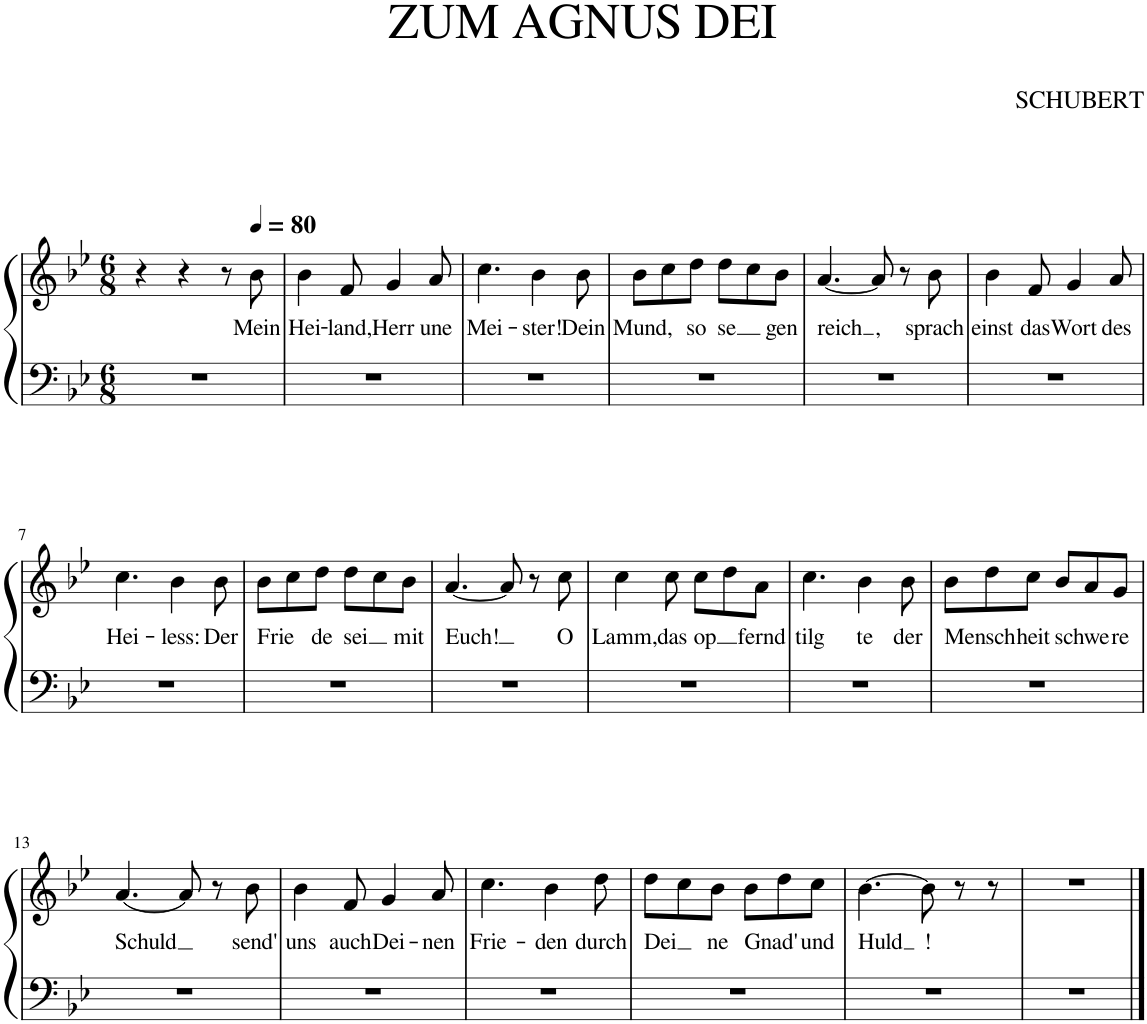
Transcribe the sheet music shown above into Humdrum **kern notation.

**kern	**kern	**text
*part1	*part1	*part1
*staff2	*staff1	*staff1
*I"Piano	*	*
*I'Pno.	*	*
*clefF4	*clefG2	*
*k[b-e-]	*k[b-e-]	*
*M6/8	*M6/8	*
=1	=1	=1
2.r	4r	.
.	4r	.
.	8r	.
*	*MM80	*
!	!	!LO:LY:b
.	8b-\	Mein
=2	=2	=2
!	!	!LO:LY:b
2.r	4b-\	Hei-
!	!	!LO:LY:b
.	8f/	-land,
!	!	!LO:LY:b
.	4g/	Herr
!	!	!LO:LY:b
.	8a/	une
=3	=3	=3
!	!	!LO:LY:b
2.r	4.cc\	Mei-
!	!	!LO:LY:b
.	4b-\	-ster!
!	!	!LO:LY:b
.	8b-\	Dein
=4	=4	=4
!	!	!LO:LY:b
2.r	8b-\L	Mund,
.	8cc\	.
!	!	!LO:LY:b
.	8dd\J	so
!	!	!LO:LY:b
.	8dd\L	-se
.	8cc\	.
!	!	!LO:LY:b
.	8b-\J	gen
=5	=5	=5
!	!	!LO:LY:b
2.r	[4.a/	reich
!	!	!LO:LY:b
.	8a/]	,
.	8r	.
!	!	!LO:LY:b
.	8b-\	sprach
=6	=6	=6
!	!	!LO:LY:b
2.r	4b-\	einst
!	!	!LO:LY:b
.	8f/	das
!	!	!LO:LY:b
.	4g/	Wort
!	!	!LO:LY:b
.	8a/	des
!!LO:LB:g=z
=7	=7	=7
!	!	!LO:LY:b
2.r	4.cc\	Hei-
!	!	!LO:LY:b
.	4b-\	-less:
!	!	!LO:LY:b
.	8b-\	Der
=8	=8	=8
!	!	!LO:LY:b
2.r	8b-\L	Frie
.	8cc\	.
!	!	!LO:LY:b
.	8dd\J	de
!	!	!LO:LY:b
.	8dd\L	sei
.	8cc\	.
!	!	!LO:LY:b
.	8b-\J	mit
=9	=9	=9
!	!	!LO:LY:b
2.r	[4.a/	Euch!
.	8a/]	.
.	8r	.
!	!	!LO:LY:b
.	8cc\	O
=10	=10	=10
!	!	!LO:LY:b
2.r	4cc\	Lamm,
!	!	!LO:LY:b
.	8cc\	das
!	!	!LO:LY:b
.	8cc\L	op
.	8dd\	.
!	!	!LO:LY:b
.	8a\J	fernd
=11	=11	=11
!	!	!LO:LY:b
2.r	4.cc\	tilg
!	!	!LO:LY:b
.	4b-\	te
!	!	!LO:LY:b
.	8b-\	der
=12	=12	=12
!	!	!LO:LY:b
2.r	8b-\L	Mensch
.	8dd\	.
!	!	!LO:LY:b
.	8cc\J	heit
!	!	!LO:LY:b
.	8b-/L	schwe
.	8a/	.
!	!	!LO:LY:b
.	8g/J	re
!!LO:LB:g=z
=13	=13	=13
!	!	!LO:LY:b
2.r	[4.a/	Schuld
.	8a/]	.
.	8r	.
!	!	!LO:LY:b
.	8b-\	send'
=14	=14	=14
!	!	!LO:LY:b
2.r	4b-\	uns
!	!	!LO:LY:b
.	8f/	auch
!	!	!LO:LY:b
.	4g/	Dei-
!	!	!LO:LY:b
.	8a/	-nen
=15	=15	=15
!	!	!LO:LY:b
2.r	4.cc\	Frie-
!	!	!LO:LY:b
.	4b-\	-den
!	!	!LO:LY:b
.	8dd\	durch
=16	=16	=16
!	!	!LO:LY:b
2.r	8dd\L	Dei
.	8cc\	.
!	!	!LO:LY:b
.	8b-\J	ne
!	!	!LO:LY:b
.	8b-\L	Gnad'
.	8dd\	.
!	!	!LO:LY:b
.	8cc\J	und
=17	=17	=17
!	!	!LO:LY:b
2.r	[4.b-\	Huld
!	!	!LO:LY:b
.	8b-\]	\!
.	8r	.
.	8r	.
=18	=18	=18
2.r	2.r	.
==	==	==
*-	*-	*-
